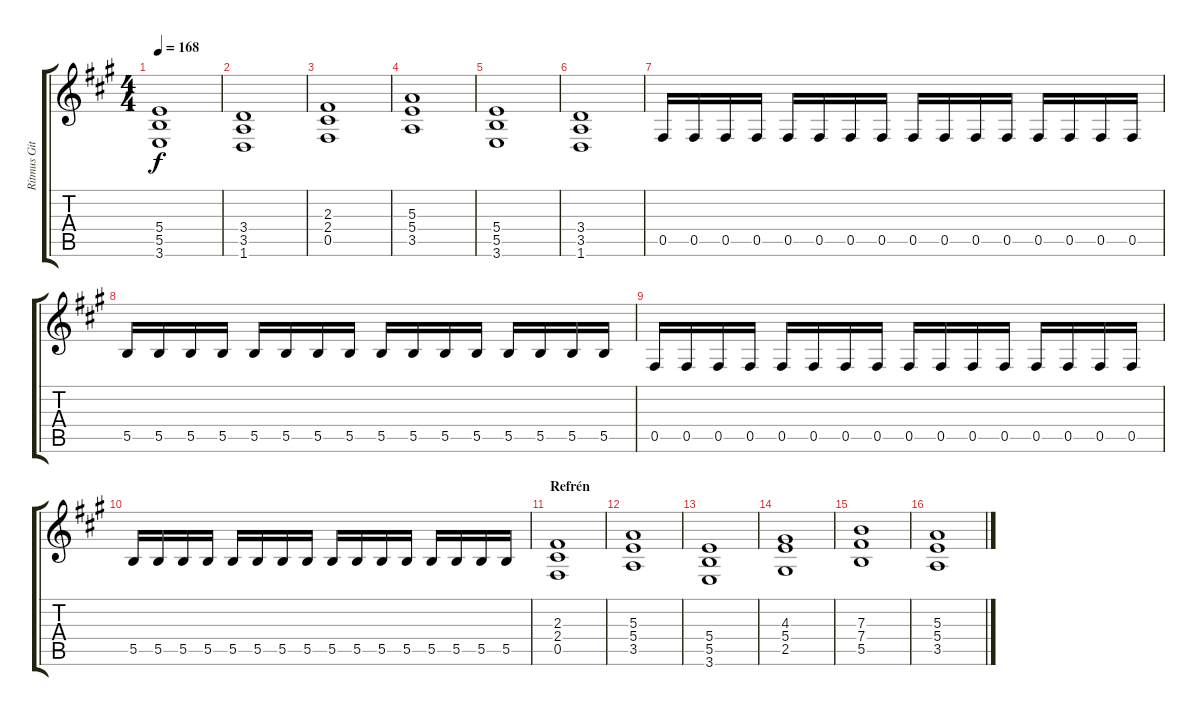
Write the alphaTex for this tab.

\track ("Ritmus Gitár 2" "Ritmus Git") {instrument distortionguitar}
\staff {score tabs}
\tuning (Db4 Ab3 E3 B2 Gb2 Db2) {hide}
\ts (4 4)
\tempo 168
\clef g2
\ks f#minor
(5.4 5.5 3.6).1{dy f} |
(3.4 3.5 1.6).1 |
(2.3 2.4 0.5).1 |
(5.3 5.4 3.5).1 |
(5.4 5.5 3.6).1 |
(3.4 3.5 1.6).1 |
0.5.16 0.5.16 0.5.16 0.5.16 0.5.16 0.5.16 0.5.16 0.5.16 0.5.16 0.5.16 0.5.16 0.5.16 0.5.16 0.5.16 0.5.16 0.5.16 |
5.5.16 5.5.16 5.5.16 5.5.16 5.5.16 5.5.16 5.5.16 5.5.16 5.5.16 5.5.16 5.5.16 5.5.16 5.5.16 5.5.16 5.5.16 5.5.16 |
0.5.16 0.5.16 0.5.16 0.5.16 0.5.16 0.5.16 0.5.16 0.5.16 0.5.16 0.5.16 0.5.16 0.5.16 0.5.16 0.5.16 0.5.16 0.5.16 |
5.5.16 5.5.16 5.5.16 5.5.16 5.5.16 5.5.16 5.5.16 5.5.16 5.5.16 5.5.16 5.5.16 5.5.16 5.5.16 5.5.16 5.5.16 5.5.16 |
\section ("" "Refrén")
(2.3 2.4 0.5).1 |
(5.3 5.4 3.5).1 |
(5.4 5.5 3.6).1 |
(4.3 5.4 2.5).1 |
(7.3 7.4 5.5).1 |
(5.3 5.4 3.5).1
